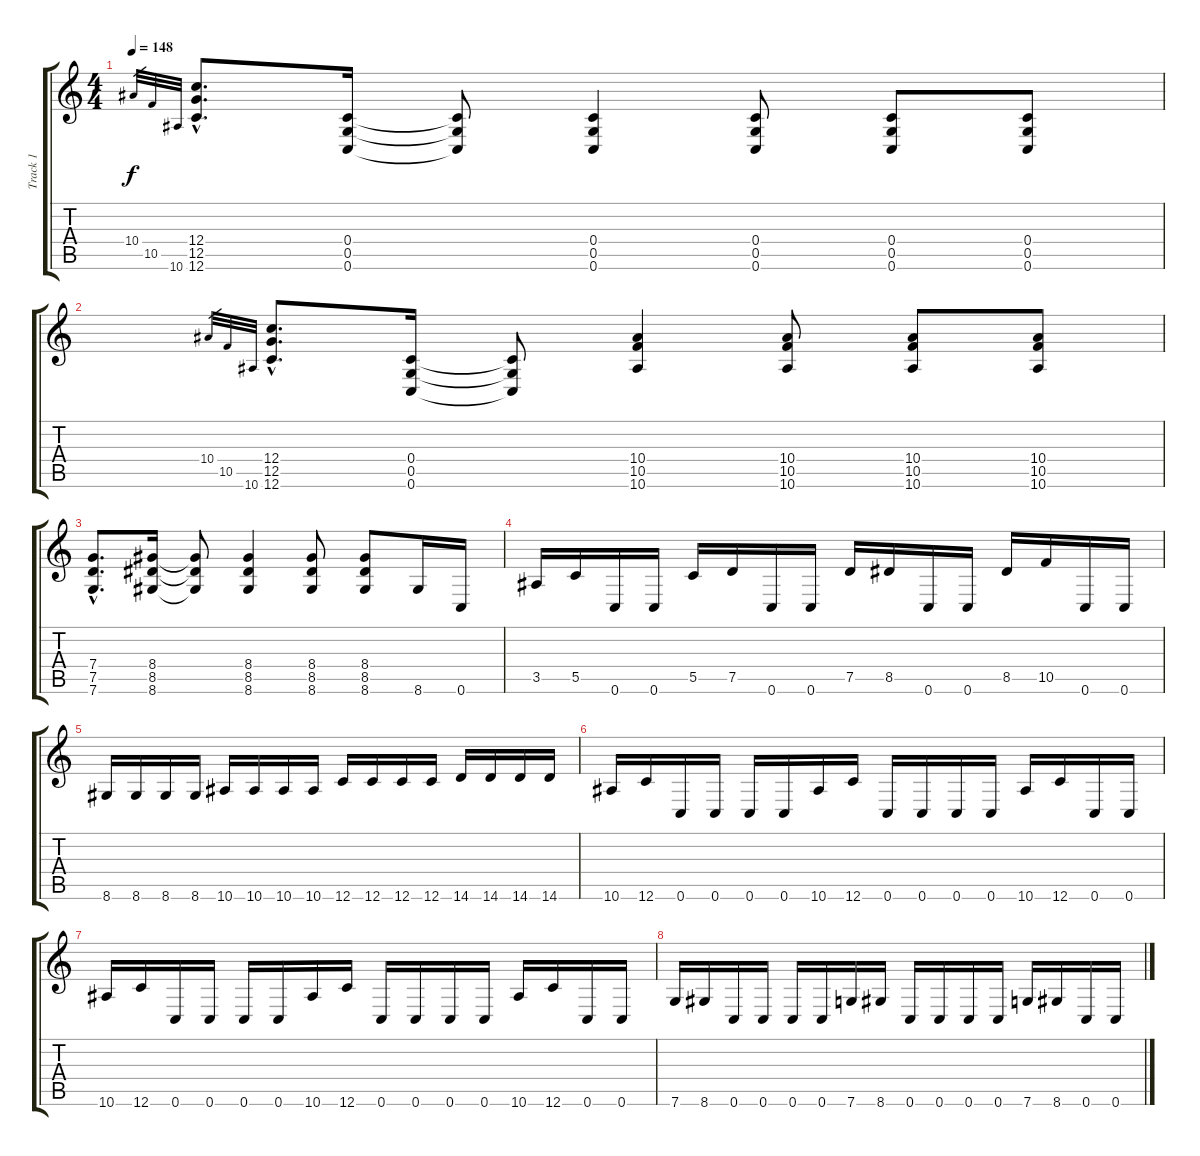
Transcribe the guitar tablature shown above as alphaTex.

\track ("Track 1" "Track 1") {instrument overdrivenguitar}
\staff {score tabs}
\tuning (D4 A3 F3 C3 G2 C2) {hide}
\ts (4 4)
\tempo 148
\clef g2
\ks c
10.4.32{gr dy f} 10.5.32{gr} 10.6.32{gr} (12.4{hac} 12.5{hac} 12.6{hac}).8{d} (0.4 0.5 0.6).16 (0.4{t} 0.5{t} 0.6{t}).8 (0.4 0.5 0.6).4 (0.4 0.5 0.6).8 (0.4 0.5 0.6).8 (0.4 0.5 0.6).8 |
10.4.32{gr} 10.5.32{gr} 10.6.32{gr} (12.4{hac} 12.5{hac} 12.6{hac}).8{d} (0.4 0.5 0.6).16 (0.4{t} 0.5{t} 0.6{t}).8 (10.4 10.5 10.6).4 (10.4 10.5 10.6).8 (10.4 10.5 10.6).8 (10.4 10.5 10.6).8 |
(7.4{hac} 7.5{hac} 7.6{hac}).8{d} (8.4 8.5 8.6).16 (8.4{t} 8.5{t} 8.6{t}).8 (8.4 8.5 8.6).4 (8.4 8.5 8.6).8 (8.4 8.5 8.6).8 8.6.16 0.6.16 |
3.5.16 5.5.16 0.6.16 0.6.16 5.5.16 7.5.16 0.6.16 0.6.16 7.5.16 8.5.16 0.6.16 0.6.16 8.5.16 10.5.16 0.6.16 0.6.16 |
8.6.16 8.6.16 8.6.16 8.6.16 10.6.16 10.6.16 10.6.16 10.6.16 12.6.16 12.6.16 12.6.16 12.6.16 14.6.16 14.6.16 14.6.16 14.6.16 |
10.6.16 12.6.16 0.6.16 0.6.16 0.6.16 0.6.16 10.6.16 12.6.16 0.6.16 0.6.16 0.6.16 0.6.16 10.6.16 12.6.16 0.6.16 0.6.16 |
10.6.16 12.6.16 0.6.16 0.6.16 0.6.16 0.6.16 10.6.16 12.6.16 0.6.16 0.6.16 0.6.16 0.6.16 10.6.16 12.6.16 0.6.16 0.6.16 |
7.6.16 8.6.16 0.6.16 0.6.16 0.6.16 0.6.16 7.6.16 8.6.16 0.6.16 0.6.16 0.6.16 0.6.16 7.6.16 8.6.16 0.6.16 0.6.16
